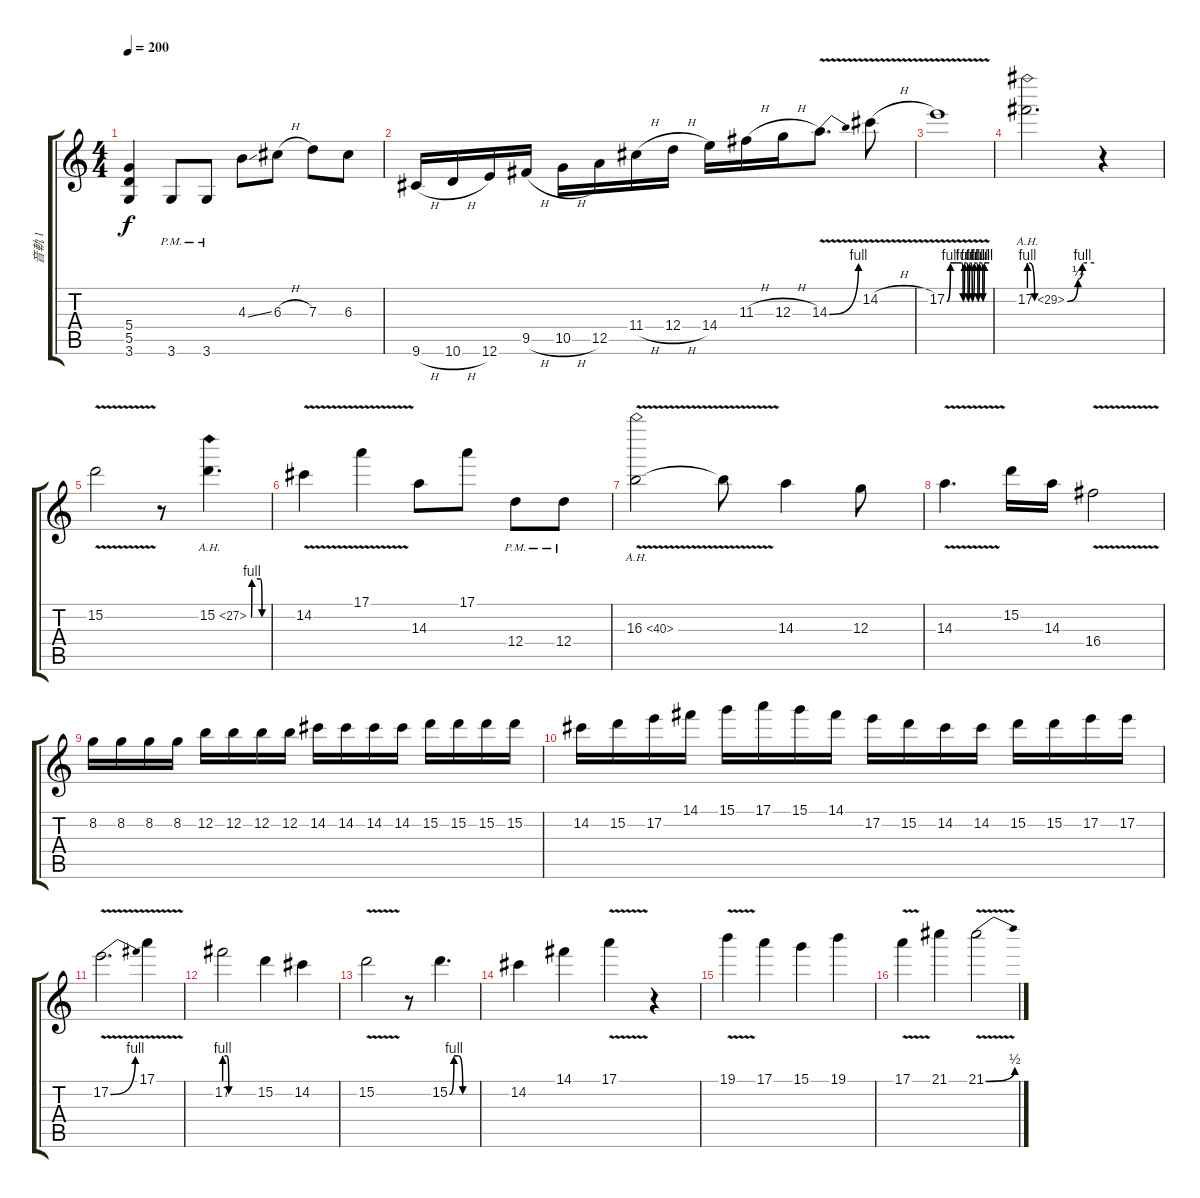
\track ("音軌 1" "音軌 1") {instrument distortionguitar}
\staff {score tabs}
\tuning (E4 B3 G3 D3 A2 E2) {hide}
\ts (4 4)
\tempo 200
\clef g2
\ks c
(5.4 5.5 3.6).4{dy f} 3.6{pm}.8 3.6{pm}.8 4.3{ss}.8 6.3{h}.8 7.3.8 6.3.8 |
9.6{h}.16 10.6{h}.16 12.6.16 9.5{h}.16 10.5{h}.16 12.5.16 11.4{h}.16 12.4{h}.16 14.4.16 11.3{h}.16 12.3{h}.16 14.3{be (bend 0 0 60 4) v}.8{d} 14.2{v h}.8 |
17.2{be (custom 0 0 5 4 14 4 21 4 23 0 25 4 28 4 30 0 32 4 34 4 36 0 39 4 42 4 44 0 46 4 49 4 51 0 53 4 58 4 60 4) v}.1 |
17.2{be (custom 0 4 5 0 35 0 45 1 49 4 60 4) ah 12}.2{d} r.4 |
15.2{v}.2 r.8 15.2{be (custom 0 0 2 4 34 4 40 0 60 0) ah 12}.4{d} |
14.2{v}.4 17.1{v}.4 14.3.8 17.1.8 12.4{pm}.8 12.4{pm}.8 |
16.3{ah 24 v}.2 16.3{t}.8 14.3.4 12.3.8 |
14.3{v}.4{d} 15.2.16 14.3.16 16.4{v}.2 |
8.2.16 8.2.16 8.2.16 8.2.16 12.2.16 12.2.16 12.2.16 12.2.16 14.2.16 14.2.16 14.2.16 14.2.16 15.2.16 15.2.16 15.2.16 15.2.16 |
14.2.16 15.2.16 17.2.16 14.1.16 15.1.16 17.1.16 15.1.16 14.1.16 17.2.16 15.2.16 14.2.16 14.2.16 15.2.16 15.2.16 17.2.16 17.2.16 |
17.2{be (bend 0 0 60 4) v}.2{d} 17.1{v}.4 |
17.2{be (custom 0 4 5 4 9 0 60 0)}.2 15.2.4 14.2.4 |
15.2{v}.2 r.8 15.2{be (custom 0 0 10 4 20 4 30 0 60 0)}.4{d} |
14.2.4 14.1.4 17.1{v}.4 r.4 |
19.1{v}.4 17.1.4 15.1.4 19.1.4 |
17.1{v}.4 21.1.4 21.1{be (bend 0 0 60 2) v}.2
